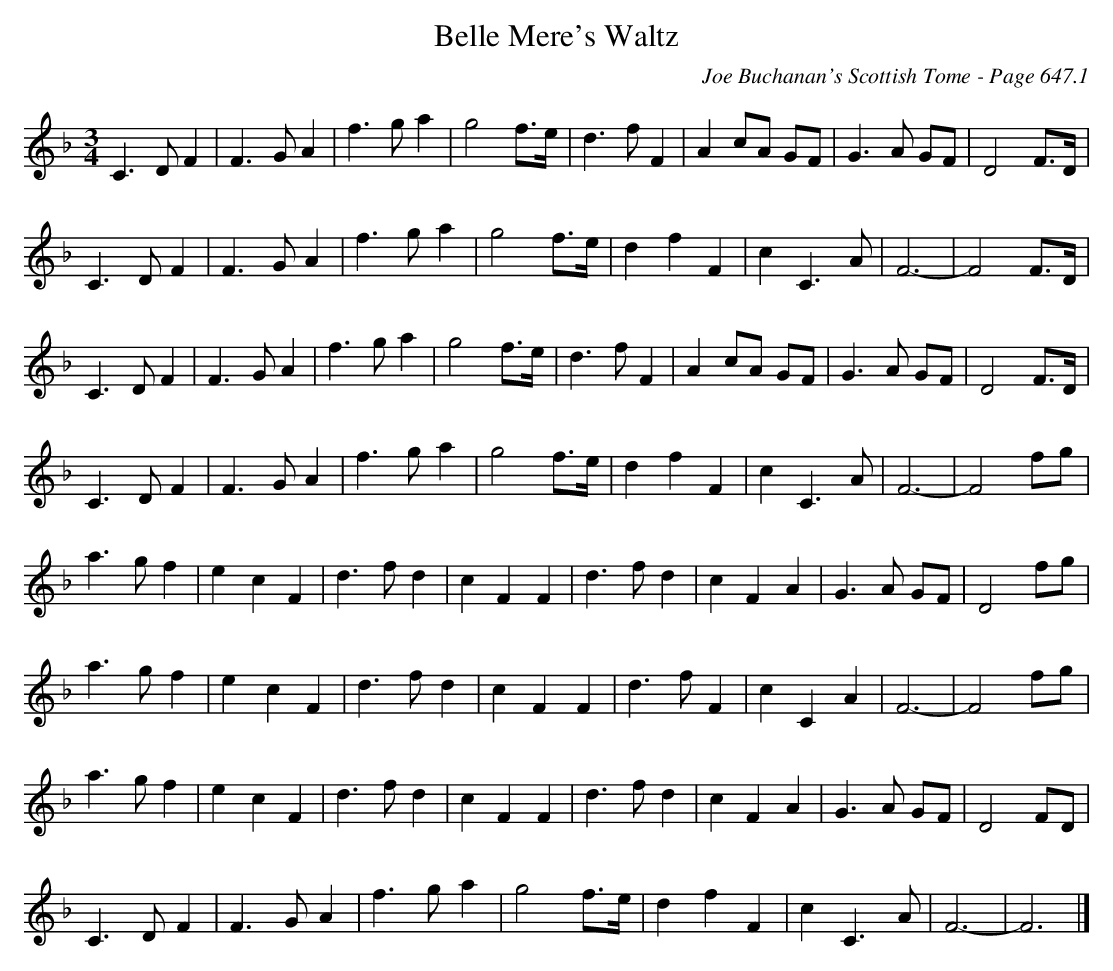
X:1
T:Belle Mere's Waltz
C:Joe Buchanan's Scottish Tome - Page 647.1
L:1/4
M:3/4
K:F
C>D F | F>G A | f>g a | g2 f/>e/ | d>f F | A c/A/ G/F/ | G>A G/F/ | D2 F/>D/ |
C>D F | F>G A | f>g a | g2 f/>e/ | d f F | c C>A | F3- | F2 F/>D/ |
C>D F | F>G A | f>g a | g2 f/>e/ | d>f F | A c/A/ G/F/ | G>A G/F/ | D2 F/>D/ |
C>D F | F>G A | f>g a | g2 f/>e/ | d f F | c C>A | F3- | F2 f/g/ |
a>g f | e c F | d>f d | c F F | d>f d | c F A | G>A G/F/ | D2 f/g/ |
a>g f | e c F | d>f d | c F F | d>f F | c C A | F3- | F2 f/g/ |
a>g f | e c F | d>f d | c F F | d>f d | c F A | G>A G/F/ | D2 F/D/ |
C>D F | F>G A | f>g a | g2 f/>e/ | d f F | c C>A | F3- | F3 |]
